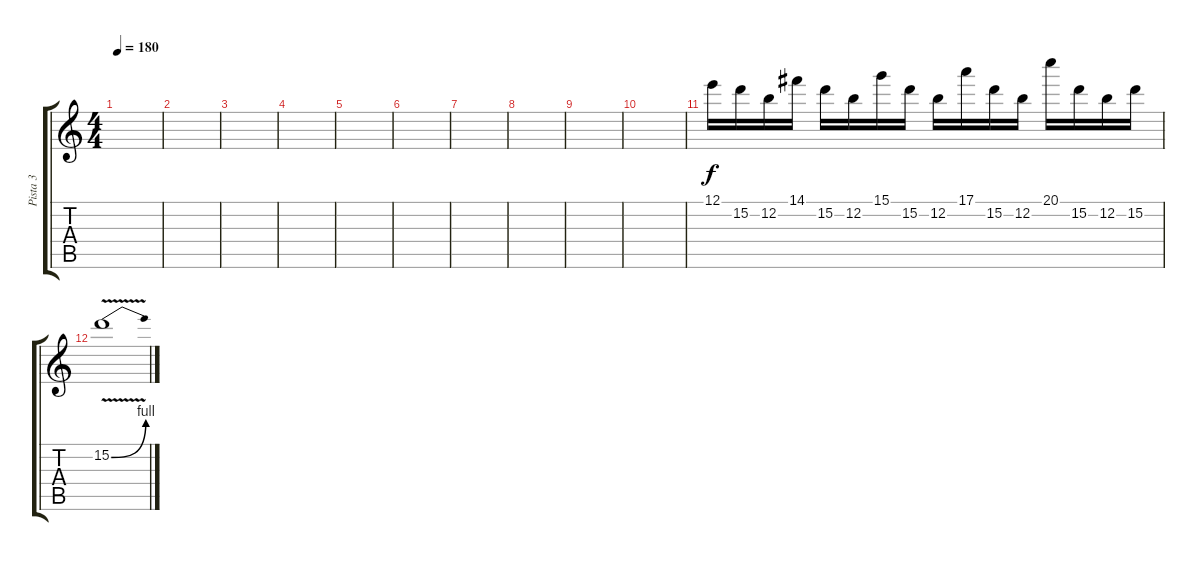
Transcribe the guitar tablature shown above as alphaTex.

\track ("Pista 3" "Pista 3") {instrument distortionguitar}
\staff {score tabs}
\tuning (E4 B3 G3 D3 A2 E2) {hide}
\ts (4 4)
\tempo 180
\clef g2
\ks c
|
|
|
|
|
|
|
|
|
|
12.1.16{dy f} 15.2.16 12.2.16 14.1.16 15.2.16 12.2.16 15.1.16 15.2.16 12.2.16 17.1.16 15.2.16 12.2.16 20.1.16 15.2.16 12.2.16 15.2.16 |
15.2{be (bend 0 0 60 4) v}.1
